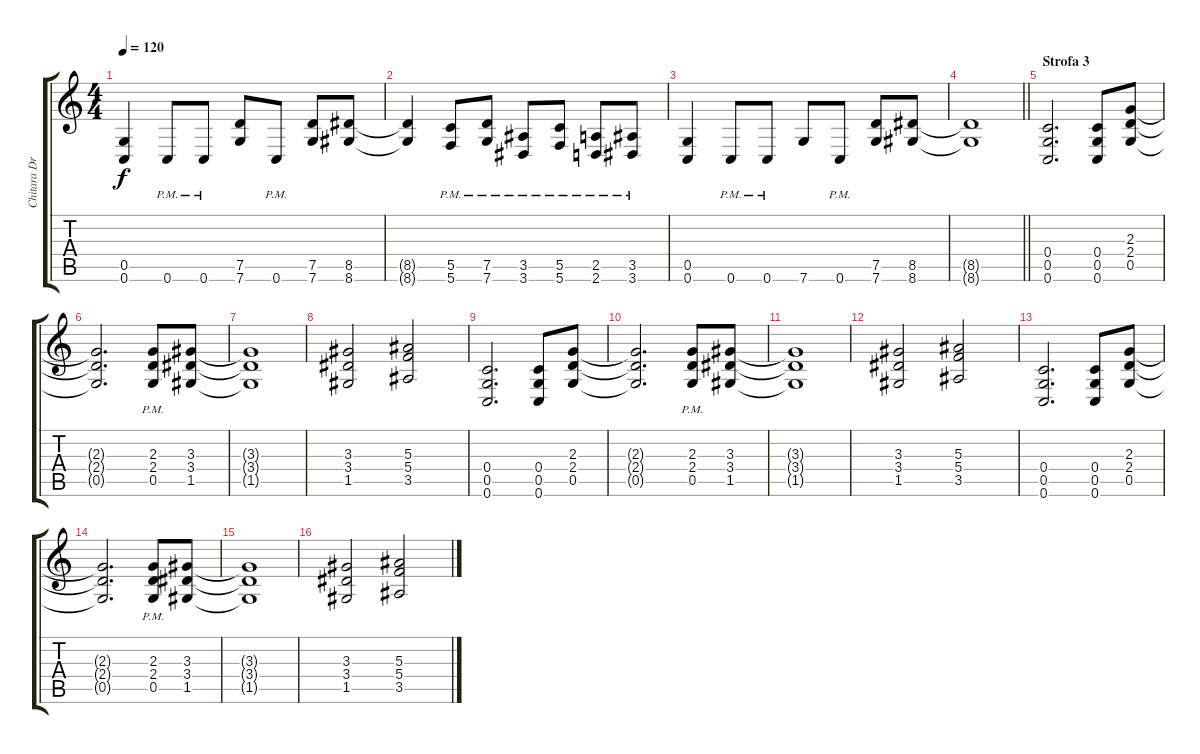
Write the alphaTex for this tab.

\track ("Chitara Drive 2" "Chitara Dr") {instrument distortionguitar}
\staff {score tabs}
\tuning (D4 A3 F3 C3 G2 C2) {hide}
\ts (4 4)
\tempo 120
\clef g2
\ks c
(0.5 0.6).4{dy f} 0.6{pm}.8 0.6{pm}.8 (7.5 7.6).8 0.6{pm}.8 (7.5 7.6).8 (8.5 8.6).8 |
(8.5{t} 8.6{t}).4 (5.5{pm} 5.6{pm}).8 (7.5{pm} 7.6{pm}).8 (3.5{pm} 3.6{pm}).8 (5.5{pm} 5.6{pm}).8 (2.5{pm} 2.6{pm}).8 (3.5{pm} 3.6{pm}).8 |
(0.5 0.6).4 0.6{pm}.8 0.6{pm}.8 7.6.8 0.6{pm}.8 (7.5 7.6).8 (8.5 8.6).8 |
\barLineRight lightlight
(8.5{t} 8.6{t}).1 |
\section ("" "Strofa 3")
(0.4 0.5 0.6).2{d} (0.4 0.5 0.6).8 (2.3 2.4 0.5).8 |
(2.3{t} 2.4{t} 0.5{t}).2{d} (2.3{pm} 2.4{pm} 0.5).8 (3.3 3.4 1.5).8 |
(3.3{t} 3.4{t} 1.5{t}).1 |
(3.3 3.4 1.5).2 (5.3 5.4 3.5).2 |
(0.4 0.5 0.6).2{d} (0.4 0.5 0.6).8 (2.3 2.4 0.5).8 |
(2.3{t} 2.4{t} 0.5{t}).2{d} (2.3{pm} 2.4{pm} 0.5).8 (3.3 3.4 1.5).8 |
(3.3{t} 3.4{t} 1.5{t}).1 |
(3.3 3.4 1.5).2 (5.3 5.4 3.5).2 |
(0.4 0.5 0.6).2{d} (0.4 0.5 0.6).8 (2.3 2.4 0.5).8 |
(2.3{t} 2.4{t} 0.5{t}).2{d} (2.3{pm} 2.4{pm} 0.5).8 (3.3 3.4 1.5).8 |
(3.3{t} 3.4{t} 1.5{t}).1 |
(3.3 3.4 1.5).2 (5.3 5.4 3.5).2
